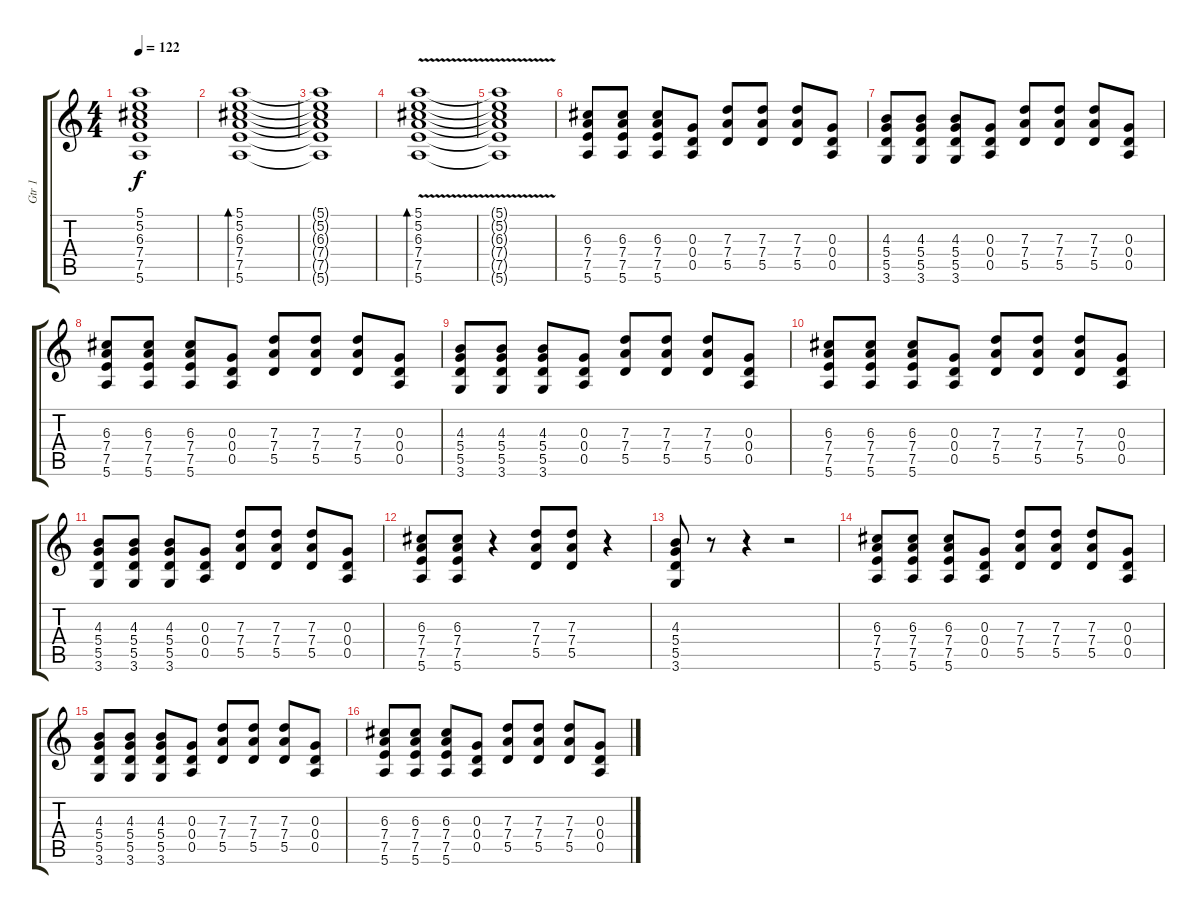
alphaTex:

\track ("Gtr 1" "Gtr 1") {instrument acousticguitarsteel}
\staff {score tabs}
\tuning (E4 B3 G3 D3 A2 E2) {hide}
\ts (4 4)
\tempo 122
\clef g2
\ks c
(5.1{t} 5.2{t} 6.3{t} 7.4{t} 7.5{t} 5.6{t}).1{dy f} |
(5.1 5.2 6.3 7.4 7.5 5.6).1{bd 120 instrument acousticguitarsteel} |
(5.1{t} 5.2{t} 6.3{t} 7.4{t} 7.5{t} 5.6{t}).1 |
(5.1{v} 5.2{v} 6.3{v} 7.4{v} 7.5{v} 5.6{v}).1{bd 120 volume 10 instrument overdrivenguitar} |
(5.1{t} 5.2{t} 6.3{t} 7.4{t} 7.5{t} 5.6{t}).1 |
(6.3 7.4 7.5 5.6).8{volume 7 instrument acousticguitarsteel} (6.3 7.4 7.5 5.6).8 (6.3 7.4 7.5 5.6).8 (0.3 0.4 0.5).8 (7.3 7.4 5.5).8 (7.3 7.4 5.5).8 (7.3 7.4 5.5).8 (0.3 0.4 0.5).8 |
(4.3 5.4 5.5 3.6).8 (4.3 5.4 5.5 3.6).8 (4.3 5.4 5.5 3.6).8 (0.3 0.4 0.5).8 (7.3 7.4 5.5).8 (7.3 7.4 5.5).8 (7.3 7.4 5.5).8 (0.3 0.4 0.5).8 |
(6.3 7.4 7.5 5.6).8 (6.3 7.4 7.5 5.6).8 (6.3 7.4 7.5 5.6).8 (0.3 0.4 0.5).8 (7.3 7.4 5.5).8 (7.3 7.4 5.5).8 (7.3 7.4 5.5).8 (0.3 0.4 0.5).8 |
(4.3 5.4 5.5 3.6).8 (4.3 5.4 5.5 3.6).8 (4.3 5.4 5.5 3.6).8 (0.3 0.4 0.5).8 (7.3 7.4 5.5).8 (7.3 7.4 5.5).8 (7.3 7.4 5.5).8 (0.3 0.4 0.5).8 |
(6.3 7.4 7.5 5.6).8 (6.3 7.4 7.5 5.6).8 (6.3 7.4 7.5 5.6).8 (0.3 0.4 0.5).8 (7.3 7.4 5.5).8 (7.3 7.4 5.5).8 (7.3 7.4 5.5).8 (0.3 0.4 0.5).8 |
(4.3 5.4 5.5 3.6).8 (4.3 5.4 5.5 3.6).8 (4.3 5.4 5.5 3.6).8 (0.3 0.4 0.5).8 (7.3 7.4 5.5).8 (7.3 7.4 5.5).8 (7.3 7.4 5.5).8 (0.3 0.4 0.5).8 |
(6.3 7.4 7.5 5.6).8 (6.3 7.4 7.5 5.6).8 r.4 (7.3 7.4 5.5).8 (7.3 7.4 5.5).8 r.4 |
(4.3 5.4 5.5 3.6).8 r.8 r.4 r.2 |
(6.3 7.4 7.5 5.6).8 (6.3 7.4 7.5 5.6).8 (6.3 7.4 7.5 5.6).8 (0.3 0.4 0.5).8 (7.3 7.4 5.5).8 (7.3 7.4 5.5).8 (7.3 7.4 5.5).8 (0.3 0.4 0.5).8 |
(4.3 5.4 5.5 3.6).8 (4.3 5.4 5.5 3.6).8 (4.3 5.4 5.5 3.6).8 (0.3 0.4 0.5).8 (7.3 7.4 5.5).8 (7.3 7.4 5.5).8 (7.3 7.4 5.5).8 (0.3 0.4 0.5).8 |
(6.3 7.4 7.5 5.6).8 (6.3 7.4 7.5 5.6).8 (6.3 7.4 7.5 5.6).8 (0.3 0.4 0.5).8 (7.3 7.4 5.5).8 (7.3 7.4 5.5).8 (7.3 7.4 5.5).8 (0.3 0.4 0.5).8
